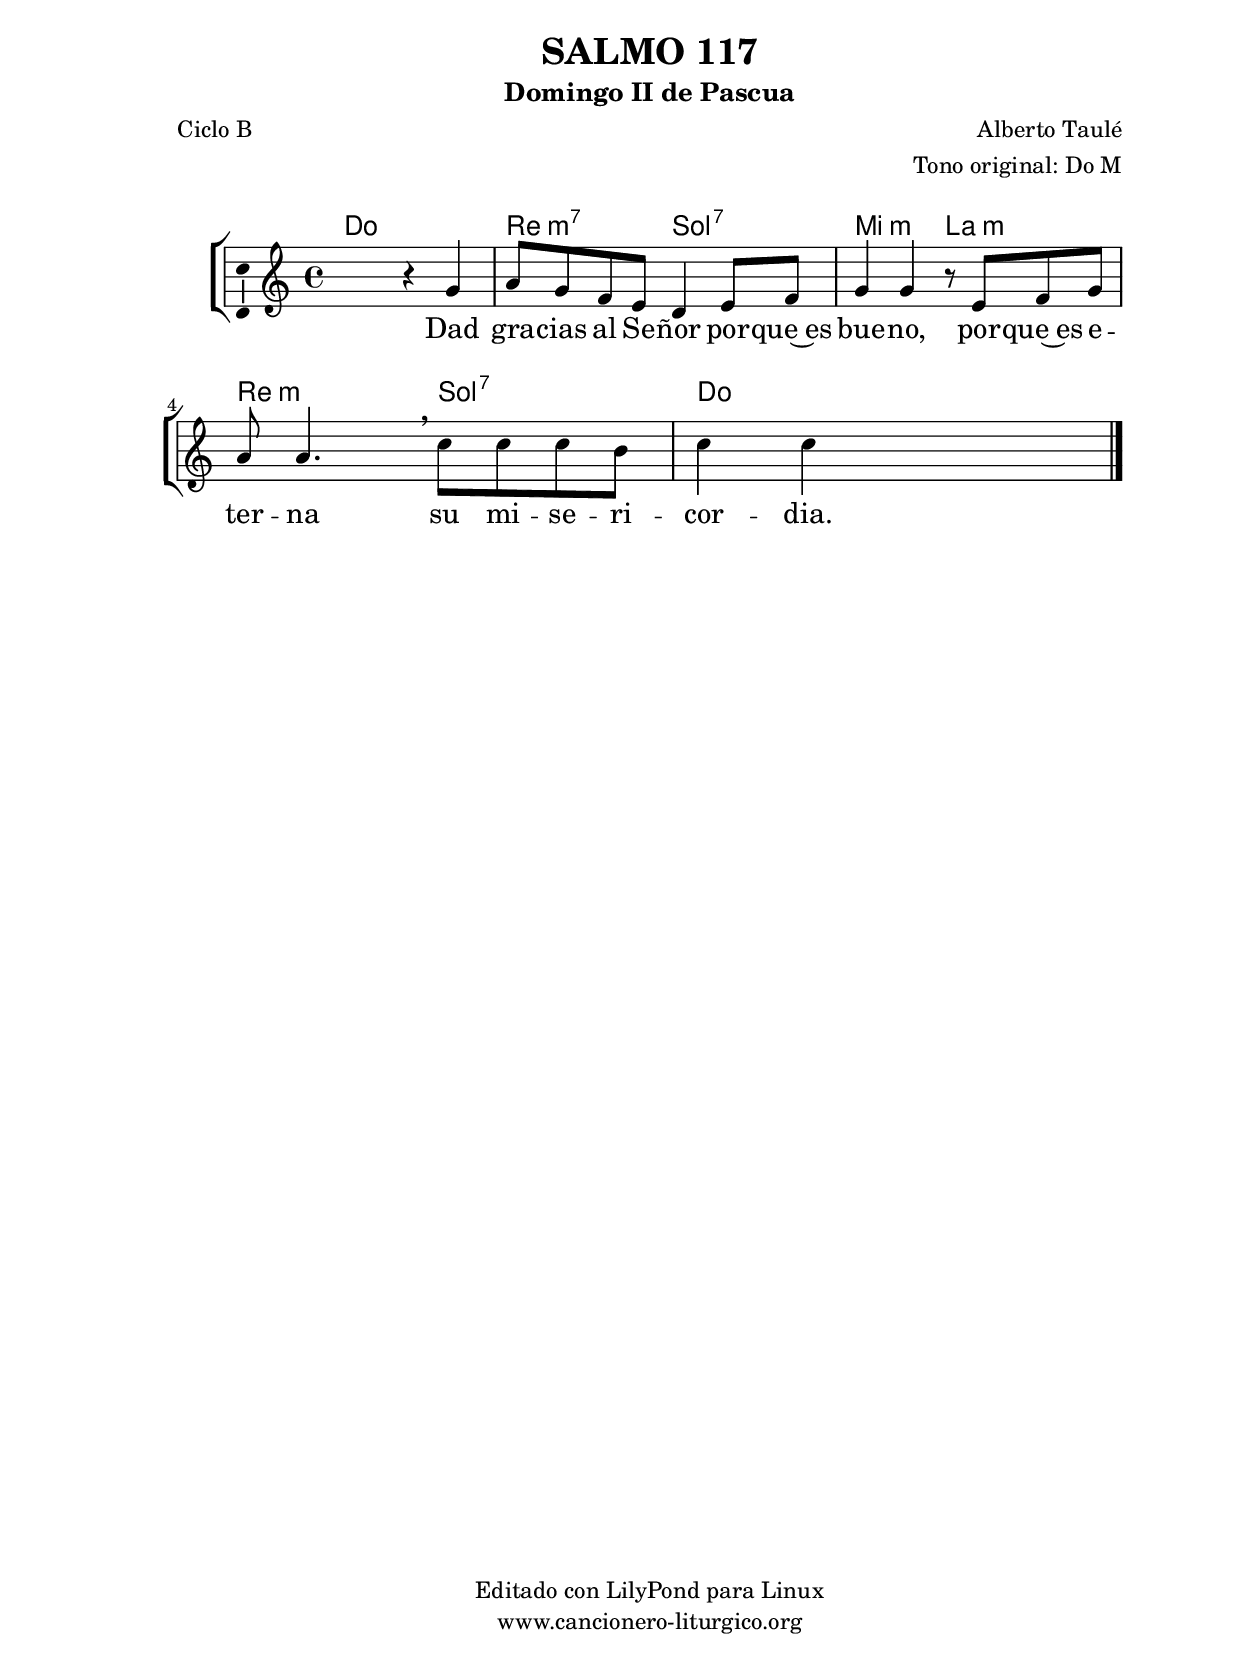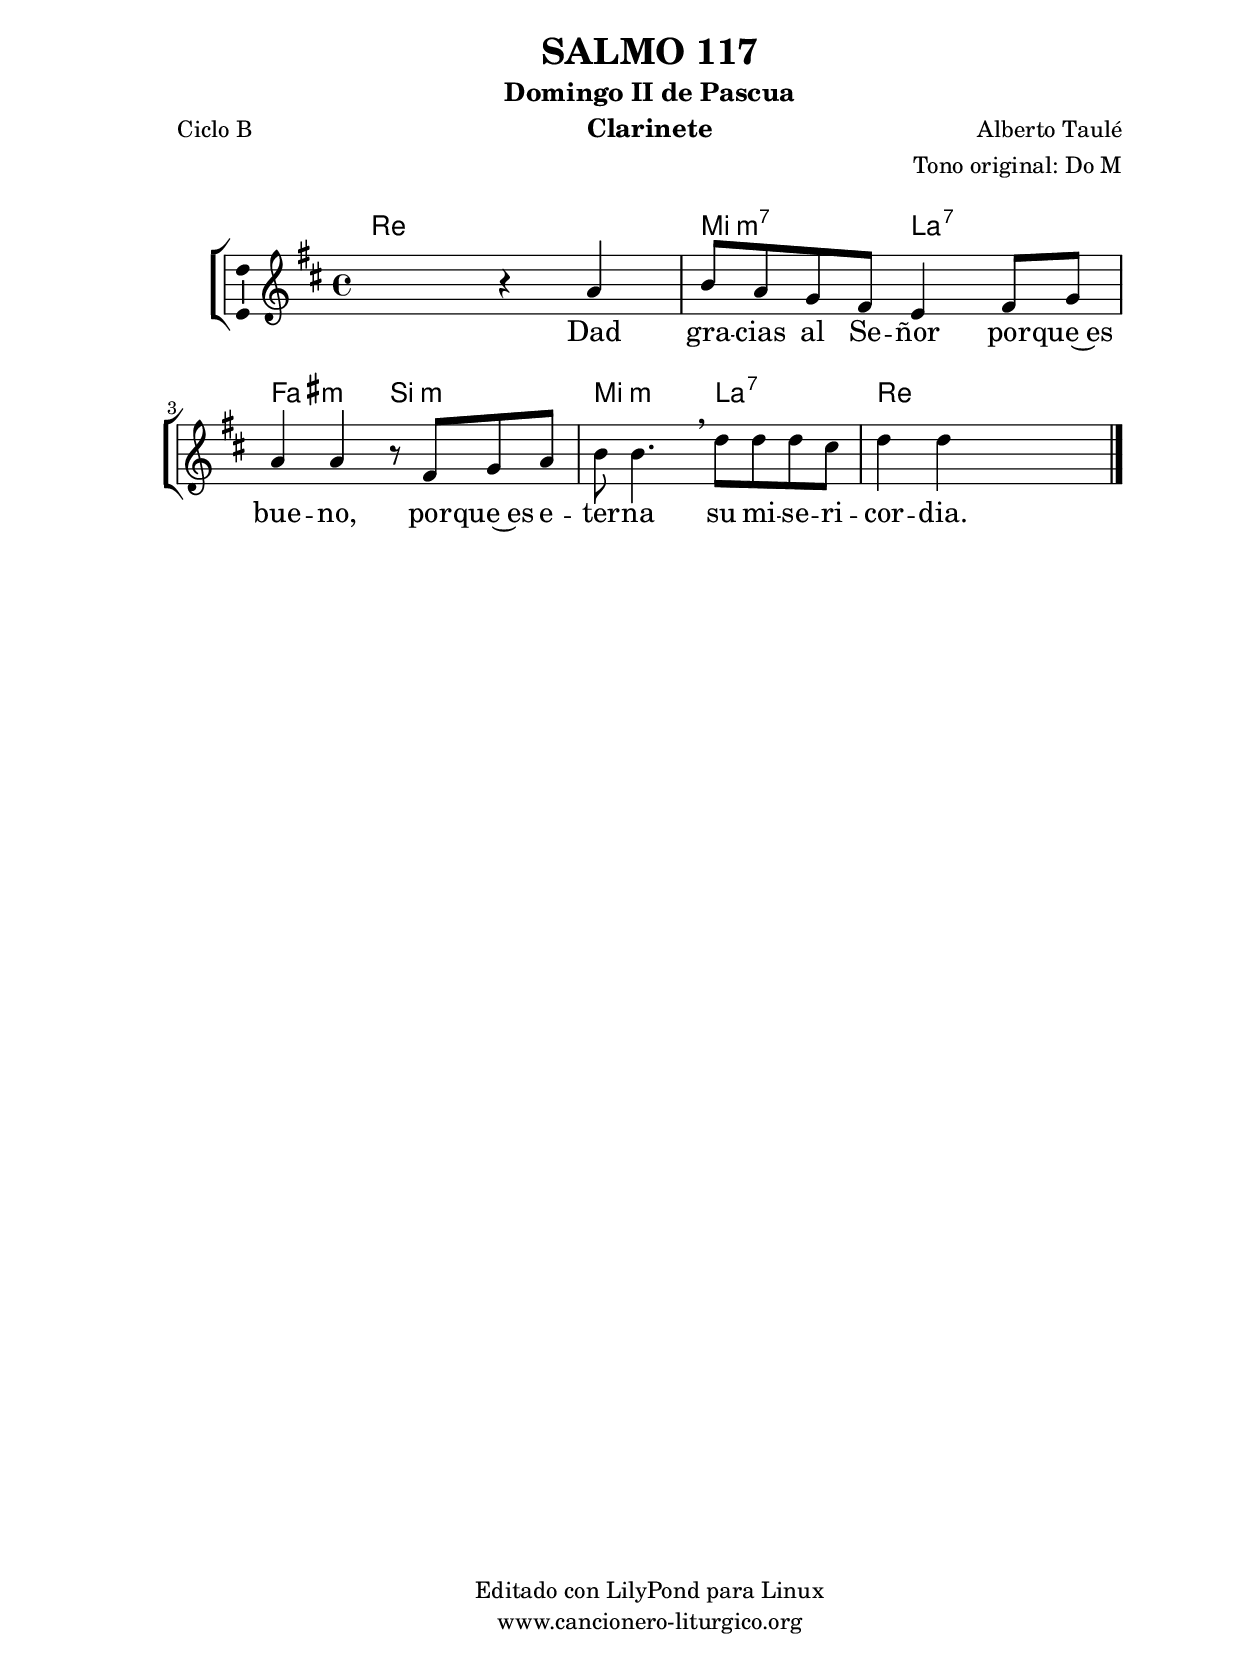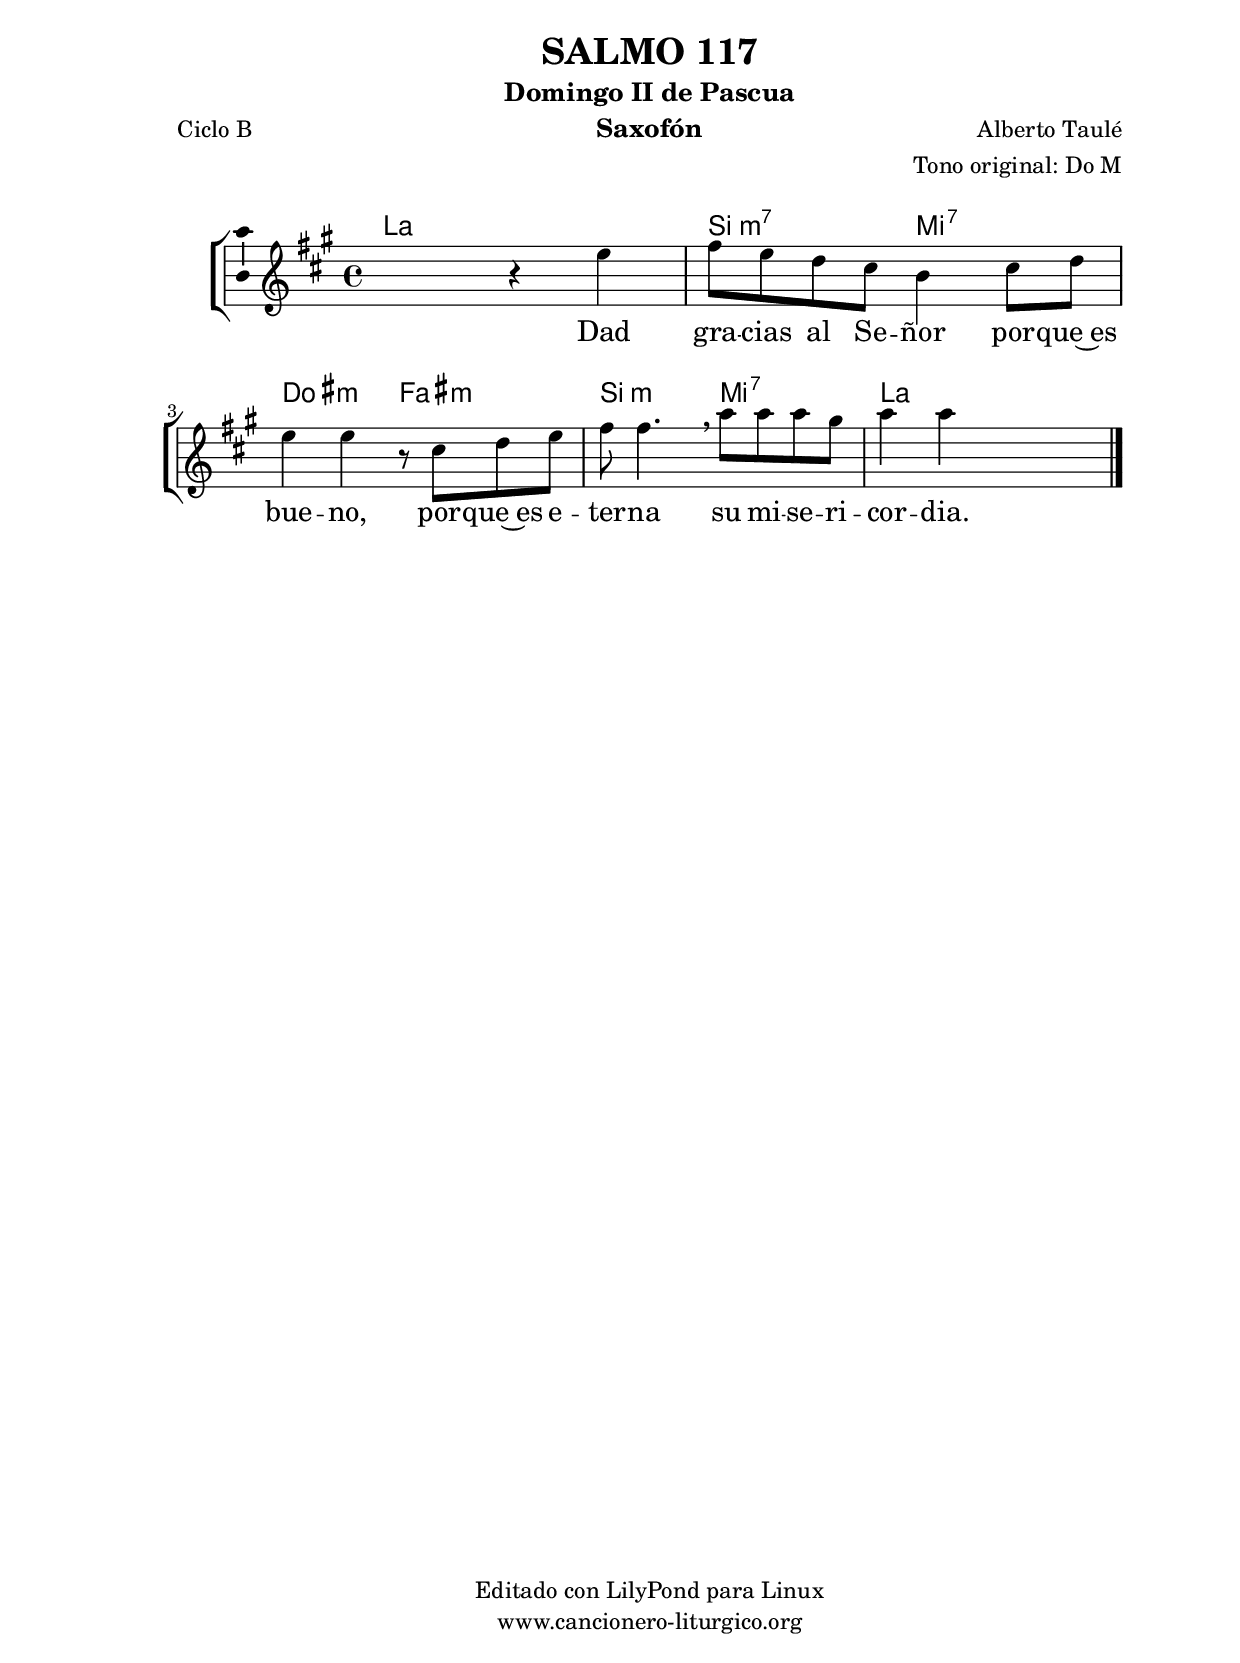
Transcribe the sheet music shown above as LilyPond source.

%
%para convertir .midi en .wav:
%timidity filename.midi -Ow -o finename.wav
%
%
%Para convertir de .wav a .mp3:
%lame -h -m j filename.wav
%
%
%para escuchar el midi:
%timidity nombrefichero.midi
%


%versión de lilypond para la que se ha escrito esta partitura:
\version "2.16.0"

	%Tamaño papel
	#(set-default-paper-size "a4")
	%Tamaño partitura
	#(set-global-staff-size 20)
	%No responde al pulsar sobre una nota
	#(ly:set-option 'point-and-click #f)

%parámetros del encabezamiento:
\header {
	title = "SALMO 117"
	subtitle = "Domingo II de Pascua"
	composer = "Alberto Taulé"
	poet = "Ciclo B"
	meter = ""
	arranger = "Tono original: Do M"
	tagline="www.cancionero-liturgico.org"
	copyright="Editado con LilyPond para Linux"
	tiempo = "Pascua"
	usos = "Salmo"
	letra = "Dad gracias al Señor porque es bueno, porque es eterna su misericordia."
	}

%parámetros asociados al papel:
\paper  {
	oddHeaderMarkup = \markup {\fill-line { \on-the-fly #not-first-page \fromproperty #'header:title \on-the-fly #not-first-page \fromproperty #'header:composer }}
	evenHeaderMarkup = \markup {\fill-line { \fromproperty #'header:composer \fromproperty #'header:title }}
	#(set-paper-size "a4")
	print-page-number = ##f
	first-page-number = 1
	print-first-page-number = ##f
%	head-separation = 3.0 \cm
	top-margin = 2.0 \cm
	bottom-margin = 0.5\cm
%%%	bottom-margin = -1.0\cm
	left-margin = 3.0 \cm
	line-width = 16.0 \cm 
	indent = 8\mm
	interscoreline = 2.\mm
	between-system-space = 15\mm
%	para que las partituras no llenen la hoja:
	ragged-bottom = ##t
%	idem para la última hoja:
	ragged-last-bottom = ##f
%	para que las partituras llenen el ancho del papel:
	ragged-last = ##f
	after-title-space = 2.5 \cm
%page-count=1
%system-count=8

	%Flexible Vertical Spacing
%	markup-markup-spacing =
%	#'((basic-distance . 15) (minimum-distance . 15) (padding . 3))
	markup-system-spacing =
	#'((basic-distance . 15) (minimum-distance . 15) (padding . 3))
	system-system-spacing =
	#'((basic-distance . 15) (minimum-distance . 15) (padding . 3))
	score-system-spacing =
	#'((basic-distance . 15) (minimum-distance . 15) (padding . 5))
%	top-system-spacing = % header
%	#'((basic-distance . 8) (minimum-distance . 0) (padding . 3))
%	top-markup-spacing =
%	#'((basic-distance . 20) (minimum-distance . 20) (padding . 3))
	last-bottom-spacing = % footer
	#'((basic-distance . 5) (minimum-distance . 5) (padding . 3))
%	score-markup-spacing =
%	#'((basic-distance . 16) (minimum-distance . 13) (padding . 3))

	}


%parámetros que afectan a toda la partitura:
global =  {
	%clave de sol (G):
	\clef G
	%armadura:
%	\transpose f a
	\key c \major
	\tempo 4=92
	\set Score.tempoHideNote = ##t
	}


acordes = {
	\italianChords
	\chordmode {
%	\transpose f a
{

c2 s d:m7 g:7 e:m a:m d:m g:7 c s

	}
	}
}

melodia = 
%	\transpose f a
{
	\relative c''{
	\time 4/4

s2 r4 g4
a8 g f e d4 e8 f
g4 g r8 e8 f g
a8 a4. \breathe c8 c c b
c4 c s2

	\bar "|."
	}
	}


texto = \lyricmode {
Dad gra -- cias al Se -- ñor por -- que~es bue -- no,
por -- que~es e -- ter -- na su mi -- se -- ri -- cor -- dia.
	}


acordesStaff = \context ChordNames = acordesStaff <<
	\set chordChanges = ##t
	\acordes
	>>


vozStaff = \context Voice = vozStaff
\with {\consists "Ambitus_engraver"}
<<
%	\set Staff.instrumentName = ""
%	\set Staff.shortInstrumentName = ""
%	\set Staff.midiInstrument = #"clarinet"
%	\set Staff.midiInstrument = #"cello"
%	\set Staff.midiInstrument = #"flute"
	\set Staff.midiInstrument = #"electric guitar (jazz)"
%	\set Staff.midiInstrument = #"english horn"
%	\set Staff.midiInstrument = #"violin"
%	\set Staff.midiInstrument = #"glockenspiel"
	\set Staff.midiMinimumVolume = #0.7
	\set Staff.midiMaximumVolume = #0.9
	\global
	\melodia
	>>


textoStaff = \context Lyrics = textoStaff <<
	\lyricsto vozStaff \texto
	>>

\book {
	\score {
		\context ChoirStaff {
			\override StaffGroup.SystemStartBracket #'collapse-height = #1
			\override Score.SystemStartBar #'collapse-height = #1
			<<
			\acordesStaff
			\vozStaff
			\textoStaff
			>>
			}
		\layout {
	    		\context {
				\Lyrics
				\override LyricText #'font-size = #2
				}
	   		 \context {
				\Score
				%fontSize = #3
				\override StaffSymbol #'staff-space = #(magstep +3)
				%\override Beam #'thickness = #0.55
				%\override SpacingSpanner #'spacing-increment = #1.0
				%\override Slur #'height-limit = #1.5
				}
			}
		}
	\score {
		\unfoldRepeats
		\context ChoirStaff {
			<<
			\acordesStaff
			\vozStaff
			>>
			}
		\midi {
	  		\context {
	  			\Score
				tempoWholesPerMinute = #(ly:make-moment 70 4)
				}
			}
		}
	}

%Partitura para clarinete
#(define output-suffix "C")
\book {
	\header{
		instrument = "Clarinete"
		}
	\score {
		\context ChoirStaff {
			\override StaffGroup.SystemStartBracket #'collapse-height = #1
			\override Score.SystemStartBar #'collapse-height = #1
\transpose c d
			<<
			\acordesStaff
			\vozStaff
			\textoStaff
			>>
			}
		\layout {
	    		\context {
				\Lyrics
				\override LyricText #'font-size = #2
				}
	   		 \context {
				\Score
				%fontSize = #3
				\override StaffSymbol #'staff-space = #(magstep +3)
				%\override Beam #'thickness = #0.55
				%\override SpacingSpanner #'spacing-increment = #1.0
				%\override Slur #'height-limit = #1.5
				}
			}
		}
	}

%Partitura para saxofón
#(define output-suffix "S")
\book {
	\header{
		instrument = "Saxofón"
		}
	\score {
		\context ChoirStaff {
			\override StaffGroup.SystemStartBracket #'collapse-height = #1
			\override Score.SystemStartBar #'collapse-height = #1
\transpose c a
			<<
			\acordesStaff
			\vozStaff
			\textoStaff
			>>
			}
		\layout {
	    		\context {
				\Lyrics
				\override LyricText #'font-size = #2
				}
	   		 \context {
				\Score
				%fontSize = #3
				\override StaffSymbol #'staff-space = #(magstep +3)
				%\override Beam #'thickness = #0.55
				%\override SpacingSpanner #'spacing-increment = #1.0
				%\override Slur #'height-limit = #1.5
				}
			}
		}
	}

